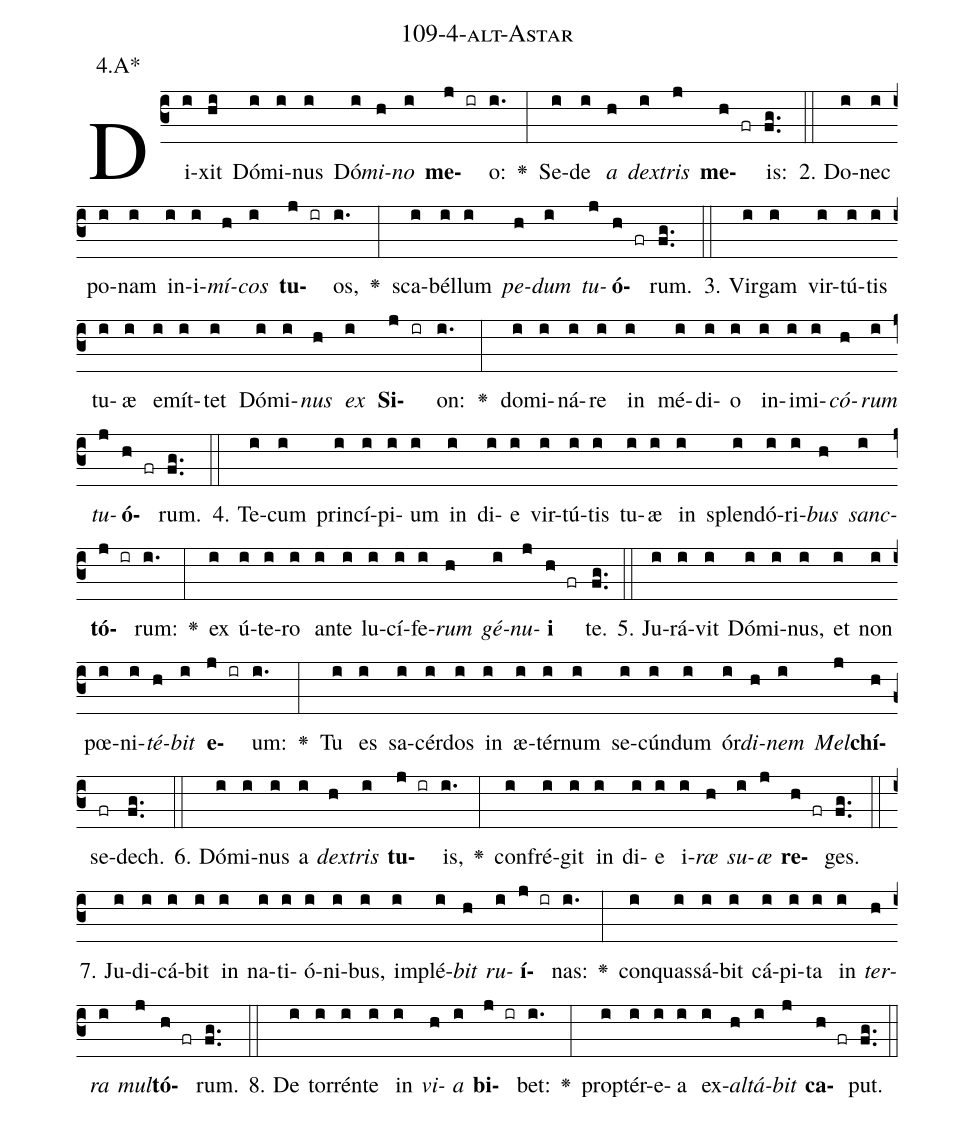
name: 109-4-alt-Astar;
annotation: 4.A*;
%%
(c3)Di(i)xit(hi) Dó(i)mi(i)nus(i) Dó(i)<i>mi</i>(h)<i>no</i>(i) <b>me</b>(j ir)o:(i.) <v>\greheightstar</v>(:) Se(i)de(i) <i>a</i>(h) <i>dex</i>(i)<i>tris</i>(j) <b>me</b>(h fr)is:(fg..) (::)
2. Do(i)nec(i) po(i)nam(i) in(i)i(i)<i>mí</i>(h)<i>cos</i>(i) <b>tu</b>(j ir)os,(i.) <v>\greheightstar</v>(:) sca(i)bél(i)lum(i) <i>pe</i>(h)<i>dum</i>(i) <i>tu</i>(j)<b>ó</b>(h fr)rum.(fg..) (::)
3. Vir(i)gam(i) vir(i)tú(i)tis(i) tu(i)æ(i) e(i)mít(i)tet(i) Dó(i)mi(i)<i>nus</i>(h) <i>ex</i>(i) <b>Si</b>(j ir)on:(i.) <v>\greheightstar</v>(:) do(i)mi(i)ná(i)re(i) in(i) mé(i)di(i)o(i) in(i)i(i)mi(i)<i>có</i>(h)<i>rum</i>(i) <i>tu</i>(j)<b>ó</b>(h fr)rum.(fg..) (::)
4. Te(i)cum(i) prin(i)cí(i)pi(i)um(i) in(i) di(i)e(i) vir(i)tú(i)tis(i) tu(i)æ(i) in(i) splen(i)dó(i)ri(i)<i>bus</i>(h) <i>sanc</i>(i)<b>tó</b>(j ir)rum:(i.) <v>\greheightstar</v>(:) ex(i) ú(i)te(i)ro(i) an(i)te(i) lu(i)cí(i)fe(i)<i>rum</i>(h) <i>gé</i>(i)<i>nu</i>(j)<b>i</b>(h fr) te.(fg..) (::)
5. Ju(i)rá(i)vit(i) Dó(i)mi(i)nus,(i) et(i) non(i) pœ(i)ni(i)<i>té</i>(h)<i>bit</i>(i) <b>e</b>(j ir)um:(i.) <v>\greheightstar</v>(:) Tu(i) es(i) sa(i)cér(i)dos(i) in(i) æ(i)tér(i)num(i) se(i)cún(i)dum(i) ór(i)<i>di</i>(h)<i>nem</i>(i) <i>Mel</i>(j)<b>chí</b>(h)se(fr)dech.(fg..) (::)
6. Dó(i)mi(i)nus(i) a(i) <i>dex</i>(h)<i>tris</i>(i) <b>tu</b>(j ir)is,(i.) <v>\greheightstar</v>(:) con(i)fré(i)git(i) in(i) di(i)e(i) i(i)<i>ræ</i>(h) <i>su</i>(i)<i>æ</i>(j) <b>re</b>(h fr)ges.(fg..) (::)
7. Ju(i)di(i)cá(i)bit(i) in(i) na(i)ti(i)ó(i)ni(i)bus,(i) im(i)plé(i)<i>bit</i>(h) <i>ru</i>(i)<b>í</b>(j ir)nas:(i.) <v>\greheightstar</v>(:) con(i)quas(i)sá(i)bit(i) cá(i)pi(i)ta(i) in(i) <i>ter</i>(h)<i>ra</i>(i) <i>mul</i>(j)<b>tó</b>(h fr)rum.(fg..) (::)
8. De(i) tor(i)rén(i)te(i) in(i) <i>vi</i>(h)<i>a</i>(i) <b>bi</b>(j ir)bet:(i.) <v>\greheightstar</v>(:) prop(i)tér(i)e(i)a(i) ex(i)<i>al</i>(h)<i>tá</i>(i)<i>bit</i>(j) <b>ca</b>(h fr)put.(fg..) (::)
